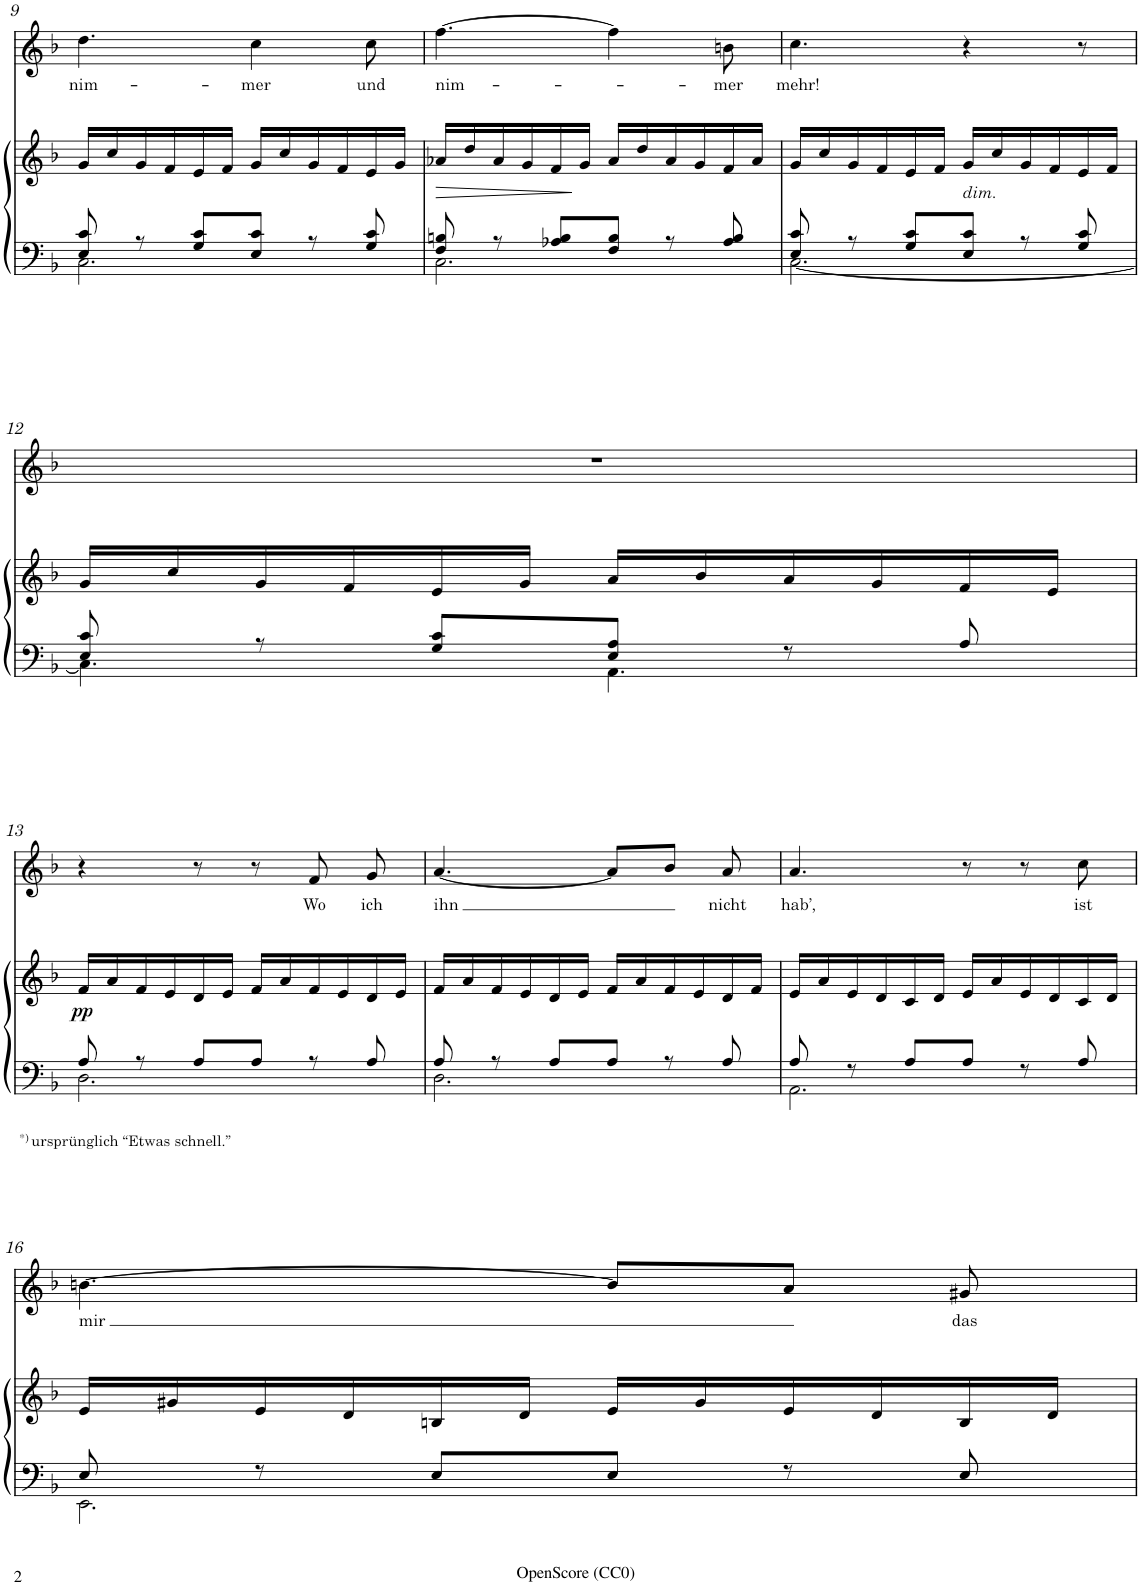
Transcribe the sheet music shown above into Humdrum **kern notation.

**kern	**kern	**dynam	**kern	**text
*part2	*part2	*part2	*part1	*part1
*staff3	*staff2	*staff2/3	*staff1	*staff1
*I"Pianoforte	*	*	*I"Singstimme Voice	*
*I'Pno	*	*	*	*
!!LO:PB:g=z
*clefF4	*clefG2	*	*clefG2	*
*k[b-]	*k[b-]	*	*k[b-]	*
*M6/8	*M6/8	*	*M6/8	*
=9	=9	=9	=9	=9
*^	*	*	*	*
!	!	!	!	!	!LO:LY:b
8E/ 8c/	2.C\	16g/LL	.	4.dd\	nim-
.	.	16cc/	.	.	.
8r	.	16g/	.	.	.
.	.	16f/	.	.	.
8G/ 8c/L	.	16e/	.	.	.
.	.	16f/JJ	.	.	.
!	!	!	!	!	!LO:LY:b
8E/ 8c/J	.	16g/LL	.	4cc\	-mer
.	.	16cc/	.	.	.
8r	.	16g/	.	.	.
.	.	16f/	.	.	.
!	!	!	!	!	!LO:LY:b
8G/ 8c/	.	16e/	.	8cc\	und
.	.	16g/JJ	.	.	.
=10	=10	=10	=10	=10	=10
!	!	!	!LO:HP:b	!	!LO:LY:b
8F/ 8Bn/	2.C\	16a-X/LL	>	[4.ff\	nim-
.	.	16dd/	.	.	.
8r	.	16a-/	.	.	.
.	.	16g/	.	.	.
8A-X/ 8B/L	.	16f/	.	.	.
.	.	16g/JJ	]	.	.
8F/ 8B/J	.	16a-/LL	.	4ff\]	.
.	.	16dd/	.	.	.
8r	.	16a-/	.	.	.
.	.	16g/	.	.	.
!	!	!	!	!	!LO:LY:b
8A-/ 8B/	.	16f/	.	8bn\	-mer
.	.	16a-/JJ	.	.	.
=11	=11	=11	=11	=11	=11
!	!	!	!	!	!LO:LY:b
8E/ 8c/	[2.C\	16g/LL	.	4.cc\	mehr!
.	.	16cc/	.	.	.
8r	.	16g/	.	.	.
.	.	16f/	.	.	.
8G/ 8c/L	.	16e/	.	.	.
.	.	16f/JJ	.	.	.
!	!	!LO:TX:b:i:t=dim.	!	!	!
8E/ 8c/J	.	16g/LL	.	4r	.
.	.	16cc/	.	.	.
8r	.	16g/	.	.	.
.	.	16f/	.	.	.
8G/ 8c/	.	16e/	.	8r	.
.	.	16f/JJ	.	.	.
!!LO:LB:g=z
=12	=12	=12	=12	=12	=12
8E/ 8c/	4.C\]	16g/LL	.	2.r	.
.	.	16cc/	.	.	.
8r	.	16g/	.	.	.
.	.	16f/	.	.	.
8G/ 8c/L	.	16e/	.	.	.
.	.	16g/JJ	.	.	.
8E/ 8A/J	4.AA\	16a/LL	.	.	.
.	.	16b-/	.	.	.
8r	.	16a/	.	.	.
.	.	16g/	.	.	.
8A/	.	16f/	.	.	.
.	.	16e/JJ	.	.	.
!!LO:LB:g=z
=13	=13	=13	=13	=13	=13
!LO:TX:b:t=*)	!	!	!	!	!
!LO:TX:b:t=ursprünglich “Etwas schnell.”	!	!	!	!	!
!	!	!	!LO:DY:b	!	!
8A/	2.D\	16f/LL	pp	4r	.
.	.	16a/	.	.	.
8r	.	16f/	.	.	.
.	.	16e/	.	.	.
8A/L	.	16d/	.	8r	.
.	.	16e/JJ	.	.	.
8A/J	.	16f/LL	.	8r	.
.	.	16a/	.	.	.
!	!	!	!	!	!LO:LY:b
8r	.	16f/	.	8f/	Wo
.	.	16e/	.	.	.
!	!	!	!	!	!LO:LY:b
8A/	.	16d/	.	8g/	ich
.	.	16e/JJ	.	.	.
=14	=14	=14	=14	=14	=14
!	!	!	!	!	!LO:LY:b
8A/	2.D\	16f/LL	.	[4.a/	ihn
.	.	16a/	.	.	.
8r	.	16f/	.	.	.
.	.	16e/	.	.	.
8A/L	.	16d/	.	.	.
.	.	16e/JJ	.	.	.
8A/J	.	16f/LL	.	8a/L]	.
.	.	16a/	.	.	.
8r	.	16f/	.	8b-/J	.
.	.	16e/	.	.	.
!	!	!	!	!	!LO:LY:b
8A/	.	16d/	.	8a/	nicht
.	.	16f/JJ	.	.	.
=15	=15	=15	=15	=15	=15
!	!	!	!	!	!LO:LY:b
8A/	2.AA\	16e/LL	.	4.a/	hab’,
.	.	16a/	.	.	.
8r	.	16e/	.	.	.
.	.	16d/	.	.	.
8A/L	.	16c/	.	.	.
.	.	16d/JJ	.	.	.
8A/J	.	16e/LL	.	8r	.
.	.	16a/	.	.	.
8r	.	16e/	.	8r	.
.	.	16d/	.	.	.
!	!	!	!	!	!LO:LY:b
8A/	.	16c/	.	8cc\	ist
.	.	16d/JJ	.	.	.
!!LO:LB:g=z
=16	=16	=16	=16	=16	=16
!	!	!	!	!	!LO:LY:b
8E/	2.EE\	16e/LL	.	[4.bn\	mir
.	.	16g#X/	.	.	.
8r	.	16e/	.	.	.
.	.	16d/	.	.	.
8E/L	.	16Bn/	.	.	.
.	.	16d/JJ	.	.	.
8E/J	.	16e/LL	.	8b/L]	.
.	.	16g#/	.	.	.
8r	.	16e/	.	8a/J	.
.	.	16d/	.	.	.
!	!	!	!	!	!LO:LY:b
8E/	.	16B/	.	8g#X/	das
.	.	16d/JJ	.	.	.
*v	*v	*	*	*	*
=	=	=	=	=
*-	*-	*-	*-	*-
